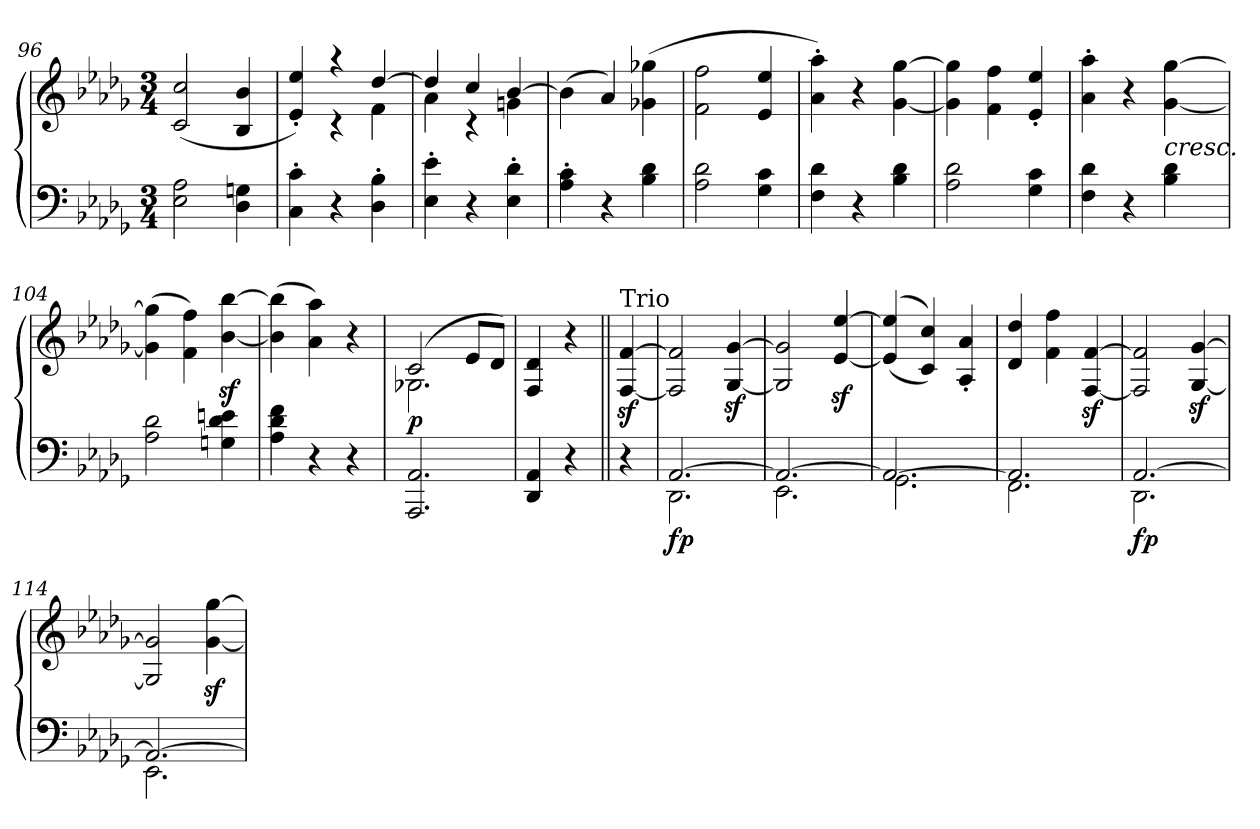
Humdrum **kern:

**kern	**kern	**dynam
*part1	*part1	*part1
*staff2	*staff1	*staff1/2
*clefF4	*clefG2	*
*k[b-e-a-d-g-]	*k[b-e-a-d-g-]	*
*D-:	*D-:	*
*M3/4	*M3/4	*
=96	=96	=96
2E-\ 2A-\	(2c/ 2cc/	.
4D-\ 4Gn\	4B-/ 4b-/	.
=97	=97	=97
*	*^	*
4C\'> 4c\'>	4e-/'> 4ee-/'>)	4ryy	.
4r	4raa	4rc	.
4D-\'> 4B-\'>	[>4dd-/	4f\	.
=98	=98	=98	=98
4E-\'> 4e-\'>	4dd-/]	4a-\	.
4r	4cc/	4rc	.
4E-\'> 4d-\'>	[>4b-/	4gn\	.
*	*v	*v	*
=99	=99	=99
4A-\'> 4c\'>	(>4b-\]	.
4r	4a-/)	.
4B-\ 4d-\	(>4g-X\ 4gg-X\	.
=100	=100	=100
2A-\ 2d-\	2f\ 2ff\	.
4G-\ 4c\	4e-/ 4ee-/	.
=101	=101	=101
4F\ 4d-\	4a-\'> 4aa-\'>)	.
4r	4r	.
4B-\ 4d-\	[4g-\ [4gg-\	.
=102	=102	=102
2A-\ 2d-\	4g-\] 4gg-\]	.
.	4f\ 4ff\	.
4G-\ 4c\	4e-/'< 4ee-/'<	.
=103	=103	=103
4F\ 4d-\	4a-\'> 4aa-\'>	.
4r	4r	.
!	!LO:TX:b:i:t=cresc.	!
4B-\ 4d-\	[4g-\ [4gg-\	.
=104	=104	=104
2A-\ 2d-\	(>4g-\] 4gg-\]	.
.	4f\ 4ff\)	.
4Gn\ 4d-\ 4en\	[4b-\z< [4bb-\z<	.
=105	=105	=105
4A-\ 4d-\ 4f\	(>4b-\] 4bb-\]	.
4r	4a-\ 4aa-\)	.
4r	4r	.
=106	=106	=106
*	*^	*
!	!	!	!LO:DY:b
2.AAA-/ 2.AA-/	(2c/	2.G-X\	p
.	8e-/L	.	.
.	8d-/J)	.	.
*	*v	*v	*
=107	=107	=107
4DD-/ 4AA-/	4F/ 4d-/	.
4r	4r	.
!!LO:LB:g=z
=108||	=108||	=108||
!	!LO:TX:a:t=Trio	!
4r	[4F/z< [4f/z<	.
=109	=109	=109
*^	*	*
!	!	!	!LO:DY:b=2
[>2.AA-/	2.DD-\	2F/] 2f/]	fp
.	.	[4G-/z< [4g-/z<	.
=110	=110	=110	=110
2.AA-/_	2.EE-\	2G-/] 2g-/]	.
.	.	[4e-/z< [4ee-/z<	.
=111	=111	=111	=111
2.AA-/_	2.GG-\	((<4e-/] 4ee-/]	.
.	.	4c/ 4cc/))	.
.	.	4A-/'< 4a-/'<	.
=112	=112	=112	=112
2.AA-/]	2.FF\	4d-/ 4dd-/	.
.	.	4f\ 4ff\	.
.	.	[4F/z< [4f/z<	.
=113	=113	=113	=113
!	!	!	!LO:DY:b=2
[>2.AA-/	2.DD-\	2F/] 2f/]	fp
.	.	[4G-/z< [4g-/z<	.
=114	=114	=114	=114
2.AA-/_	2.EE-\	2G-/] 2g-/]	.
.	.	[4g-\z< [4gg-\z<	.
*v	*v	*	*
=	=	=
*-	*-	*-
